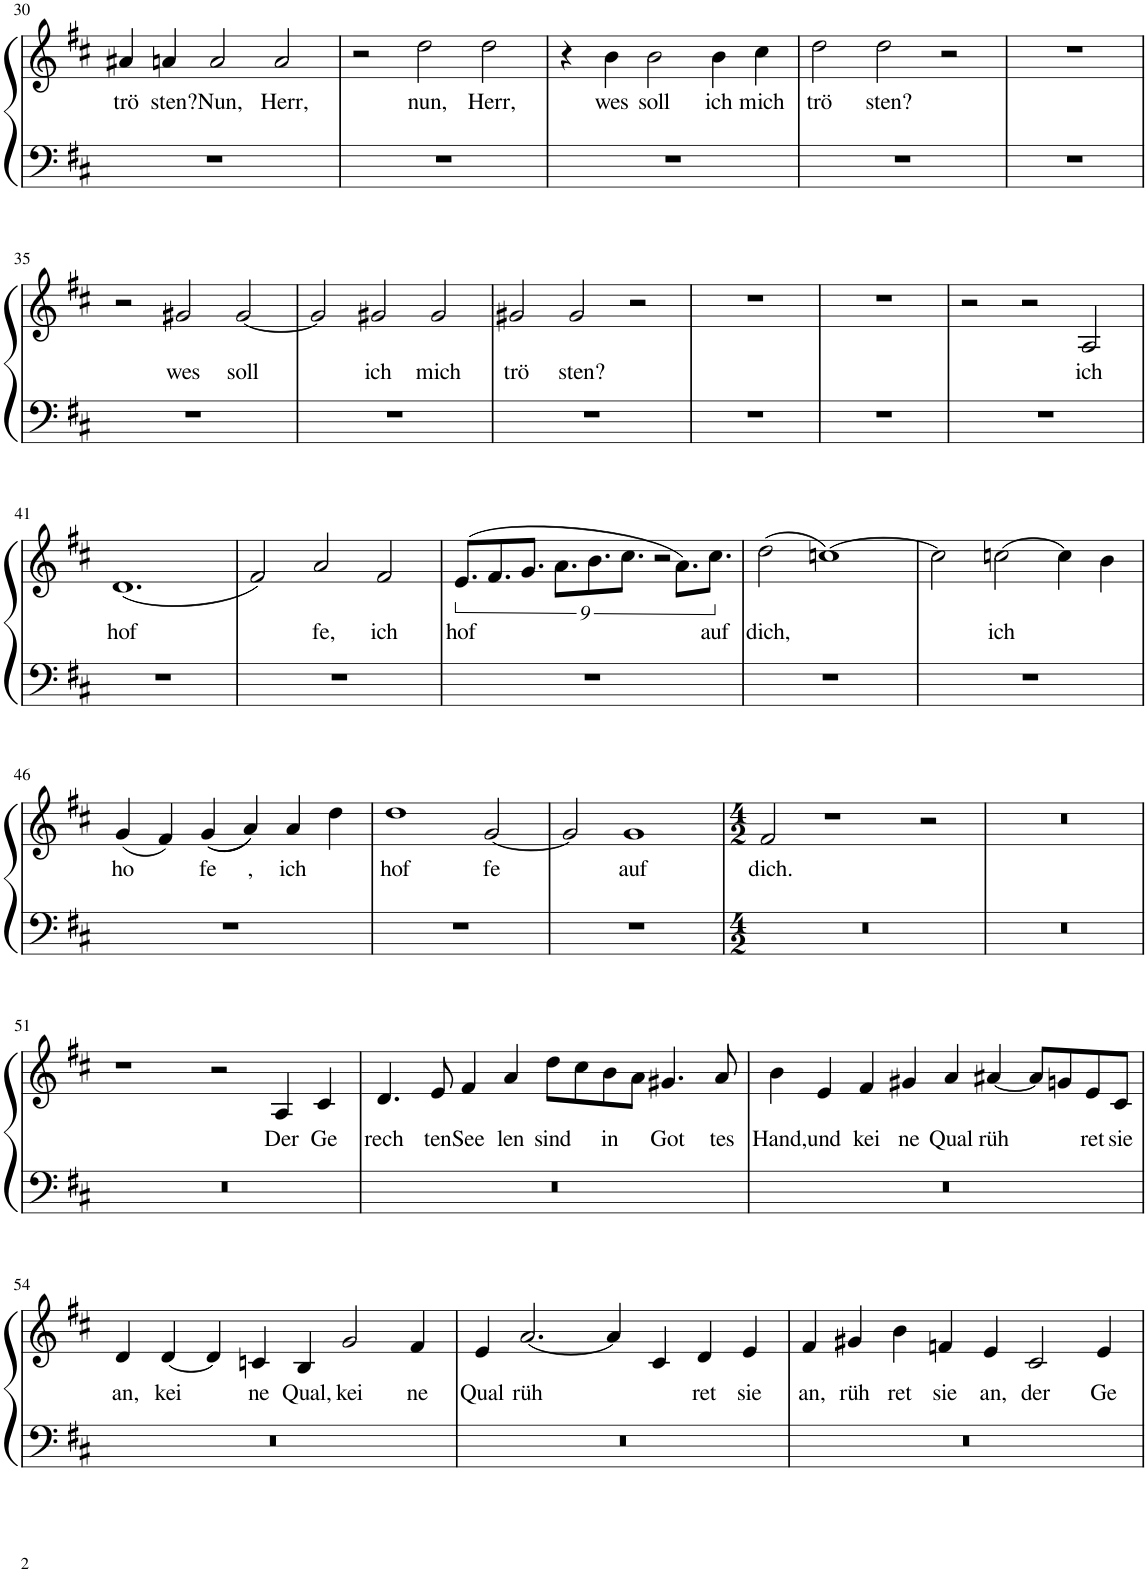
**kern	**kern	**text
*part1	*part1	*part1
*staff2	*staff1	*staff1
*I"Piano	*	*
*I'Pno.	*	*
!!LO:PB:g=z
*clefF4	*clefG2	*
*k[f#c#]	*k[f#c#]	*
*M3/2	*M3/2	*
=30	=30	=30
!	!	!LO:LY:b
1.r	4a#X/	trö
!	!	!LO:LY:b
.	4an/	sten?
!	!	!LO:LY:b
.	2a/	Nun,
!	!	!LO:LY:b
.	2a/	Herr,
=31	=31	=31
1.r	2r	.
!	!	!LO:LY:b
.	2dd\	nun,
!	!	!LO:LY:b
.	2dd\	Herr,
=32	=32	=32
1.r	4r	.
!	!	!LO:LY:b
.	4b\	wes
!	!	!LO:LY:b
.	2b\	soll
!	!	!LO:LY:b
.	4b\	ich
!	!	!LO:LY:b
.	4cc#\	mich
=33	=33	=33
!	!	!LO:LY:b
1.r	2dd\	trö
!	!	!LO:LY:b
.	2dd\	sten?
.	2r	.
=34	=34	=34
1.r	1.r	.
!!LO:LB:g=z
=35	=35	=35
1.r	2r	.
!	!	!LO:LY:b
.	2g#X/	wes
!	!	!LO:LY:b
.	[2g#/	soll
=36	=36	=36
1.r	2g#/]	.
!	!	!LO:LY:b
.	2g#X/	ich
!	!	!LO:LY:b
.	2g#/	mich
=37	=37	=37
!	!	!LO:LY:b
1.r	2g#X/	trö
!	!	!LO:LY:b
.	2g#/	sten?
.	2r	.
=38	=38	=38
1.r	1.r	.
=39	=39	=39
1.r	1.r	.
=40	=40	=40
1.r	2r	.
.	2r	.
!	!	!LO:LY:b
.	2A/	ich
!!LO:LB:g=z
=41	=41	=41
!	!	!LO:LY:b
1.r	(1.d	hof
=42	=42	=42
1.r	2f#/)	.
!	!	!LO:LY:b
.	2a/	fe,
!	!	!LO:LY:b
.	2f#/	ich
=43	=43	=43
!	!	!LO:LY:b
1.r	(9.e/L	hof
.	9.f#/	.
.	9.g/J	.
.	9.a\L	.
.	9.b\	.
.	9.cc#\J	.
.	2r	.
3ryy	9.a\L)	.
!	!	!LO:LY:b
.	9.cc#\J	auf
=44	=44	=44
!	!	!LO:LY:b
1.r	(2dd\	dich,
.	[1ccn)	.
=45	=45	=45
1.r	2cc\]	.
!	!	!LO:LY:b
.	[2ccn\	ich
.	4cc\]	.
.	4b\	.
!!LO:LB:g=z
=46	=46	=46
!	!	!LO:LY:b
1.r	(4g/	ho
.	4f#/)	.
!	!	!LO:LY:b
.	((4g/	fe
!	!	!LO:LY:b
.	4a/))	,
!	!	!LO:LY:b
.	4a/	ich
.	4dd\	.
=47	=47	=47
!	!	!LO:LY:b
1.r	1dd	hof
!	!	!LO:LY:b
.	[2g/	fe
=48	=48	=48
1.r	2g/]	.
!	!	!LO:LY:b
.	1g	auf
=49	=49	=49
*M4/2	*M4/2	*
!	!	!LO:LY:b
0r	2f#/	dich.
.	1.r	.
2ryy	2r	.
=50	=50	=50
0r	0r	.
2ryy	2r	.
!!LO:LB:g=z
=51	=51	=51
0r	0r	.
1ryy	2r	.
!	!	!LO:LY:b
.	4A/	Der
!	!	!LO:LY:b
.	4c#/	Ge
=52	=52	=52
!	!	!LO:LY:b
0r	4.d/	rech
!	!	!LO:LY:b
.	8e/	ten
!	!	!LO:LY:b
.	4f#/	See
!	!	!LO:LY:b
.	4a/	len
!	!	!LO:LY:b
.	8dd\L	sind
.	8cc#\	.
!	!	!LO:LY:b
.	8b\	in
.	8a\J	.
!	!	!LO:LY:b
.	4.g#X/	Got
!	!	!LO:LY:b
.	8a/	tes
=53	=53	=53
!	!	!LO:LY:b
0r	4b\	Hand,
!	!	!LO:LY:b
.	4e/	und
!	!	!LO:LY:b
.	4f#/	kei
!	!	!LO:LY:b
.	4g#X/	ne
!	!	!LO:LY:b
.	4a/	Qual
!	!	!LO:LY:b
.	[4a#X/	rüh
.	8a#/L]	.
.	8gn/	.
!	!	!LO:LY:b
.	8e/	ret
!	!	!LO:LY:b
.	8c#/J	sie
!!LO:LB:g=z
=54	=54	=54
!	!	!LO:LY:b
0r	4d/	an,
!	!	!LO:LY:b
.	[4d/	kei
.	4d/]	.
!	!	!LO:LY:b
.	4cn/	ne
!	!	!LO:LY:b
.	4B/	Qual,
!	!	!LO:LY:b
.	2g/	kei
!	!	!LO:LY:b
.	4f#/	ne
=55	=55	=55
!	!	!LO:LY:b
0r	4e/	Qual
!	!	!LO:LY:b
.	[2.a/	rüh
.	4a/]	.
.	4c#/	.
!	!	!LO:LY:b
.	4d/	ret
!	!	!LO:LY:b
.	4e/	sie
=56	=56	=56
!	!	!LO:LY:b
0r	4f#/	an,
!	!	!LO:LY:b
.	4g#X/	rüh
!	!	!LO:LY:b
.	4b\	ret
!	!	!LO:LY:b
.	4fn/	sie
!	!	!LO:LY:b
.	4e/	an,
!	!	!LO:LY:b
.	2c#/	der
!	!	!LO:LY:b
.	4e/	Ge
=	=	=
*-	*-	*-
